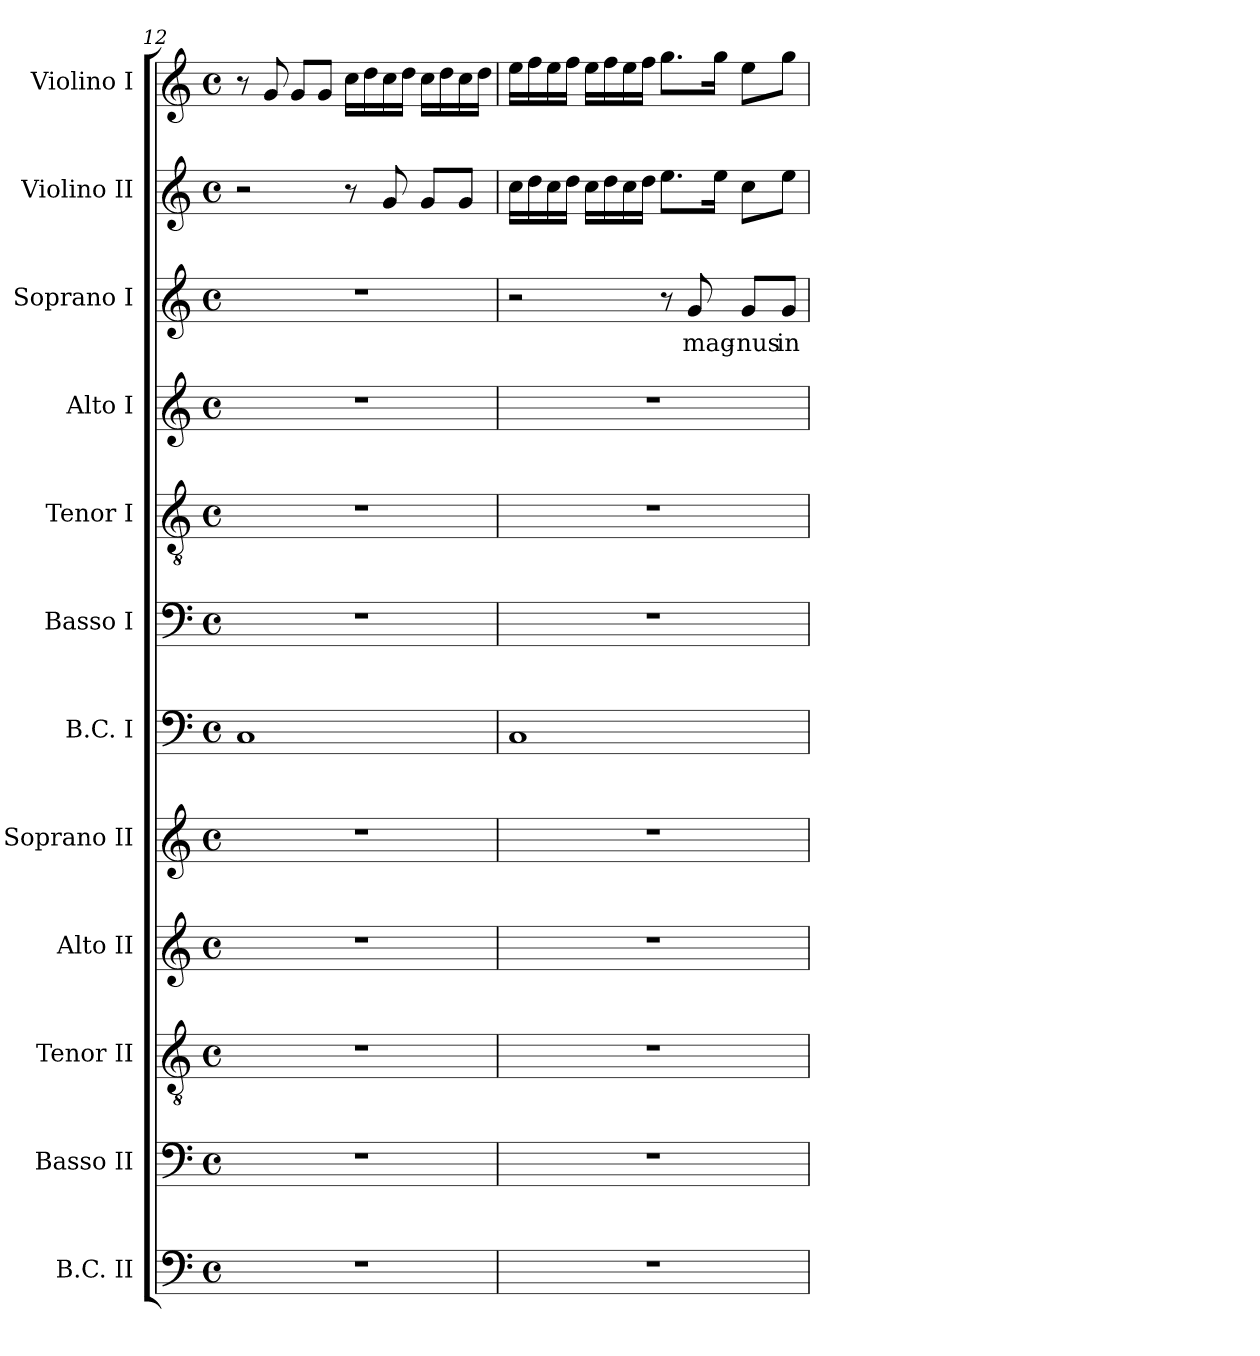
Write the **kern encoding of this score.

**kern	**kern	**kern	**kern	**kern	**kern	**kern	**kern	**kern	**kern	**text	**kern	**kern
*part12	*part11	*part10	*part9	*part8	*part7	*part6	*part5	*part4	*part3	*part3	*part2	*part1
*staff12	*staff11	*staff10	*staff9	*staff8	*staff7	*staff6	*staff5	*staff4	*staff3	*staff3	*staff2	*staff1
*I"B.C. II	*I"Basso II	*I"Tenor II	*I"Alto II	*I"Soprano II	*I"B.C. I	*I"Basso I	*I"Tenor I	*I"Alto I	*I"Soprano I	*	*I"Violino II	*I"Violino I
*I'BC2	*I'B 2	*I'T 2	*I'A 2	*I'S 2	*I'BC1	*I'B 1	*I'T 1	*I'A 1	*I'S 1	*	*I'Vln. II	*I'Vln. I
*clefF4	*clefF4	*clefGv2	*clefG2	*clefG2	*clefF4	*clefF4	*clefGv2	*clefG2	*clefG2	*	*clefG2	*clefG2
*k[]	*k[]	*k[]	*k[]	*k[]	*k[]	*k[]	*k[]	*k[]	*k[]	*	*k[]	*k[]
*C:	*C:	*C:	*C:	*C:	*C:	*C:	*C:	*C:	*C:	*	*C:	*C:
*M4/4	*M4/4	*M4/4	*M4/4	*M4/4	*M4/4	*M4/4	*M4/4	*M4/4	*M4/4	*	*M4/4	*M4/4
*met(c)	*met(c)	*met(c)	*met(c)	*met(c)	*met(c)	*met(c)	*met(c)	*met(c)	*met(c)	*	*met(c)	*met(c)
=12	=12	=12	=12	=12	=12	=12	=12	=12	=12	=12	=12	=12
1r	1r	1r	1r	1r	1C	1r	1r	1r	1r	.	2r	8r
.	.	.	.	.	.	.	.	.	.	.	.	8g/
.	.	.	.	.	.	.	.	.	.	.	.	8g/L
.	.	.	.	.	.	.	.	.	.	.	.	8g/J
.	.	.	.	.	.	.	.	.	.	.	8r	16cc\LL
.	.	.	.	.	.	.	.	.	.	.	.	16dd\
.	.	.	.	.	.	.	.	.	.	.	8g/	16cc\
.	.	.	.	.	.	.	.	.	.	.	.	16dd\JJ
.	.	.	.	.	.	.	.	.	.	.	8g/L	16cc\LL
.	.	.	.	.	.	.	.	.	.	.	.	16dd\
.	.	.	.	.	.	.	.	.	.	.	8g/J	16cc\
.	.	.	.	.	.	.	.	.	.	.	.	16dd\JJ
=13	=13	=13	=13	=13	=13	=13	=13	=13	=13	=13	=13	=13
1r	1r	1r	1r	1r	1C	1r	1r	1r	2r	.	16cc\LL	16ee\LL
.	.	.	.	.	.	.	.	.	.	.	16dd\	16ff\
.	.	.	.	.	.	.	.	.	.	.	16cc\	16ee\
.	.	.	.	.	.	.	.	.	.	.	16dd\JJ	16ff\JJ
.	.	.	.	.	.	.	.	.	.	.	16cc\LL	16ee\LL
.	.	.	.	.	.	.	.	.	.	.	16dd\	16ff\
.	.	.	.	.	.	.	.	.	.	.	16cc\	16ee\
.	.	.	.	.	.	.	.	.	.	.	16dd\JJ	16ff\JJ
.	.	.	.	.	.	.	.	.	8r	.	8.ee\L	8.gg\L
!	!	!	!	!	!	!	!	!	!	!LO:LY:b	!	!
.	.	.	.	.	.	.	.	.	8g/	mag-	.	.
.	.	.	.	.	.	.	.	.	.	.	16ee\Jk	16gg\Jk
!	!	!	!	!	!	!	!	!	!	!LO:LY:b	!	!
.	.	.	.	.	.	.	.	.	8g/L	-nus	8cc\L	8ee\L
!	!	!	!	!	!	!	!	!	!	!LO:LY:b	!	!
.	.	.	.	.	.	.	.	.	8g/J	in	8ee\J	8gg\J
=	=	=	=	=	=	=	=	=	=	=	=	=
*-	*-	*-	*-	*-	*-	*-	*-	*-	*-	*-	*-	*-
